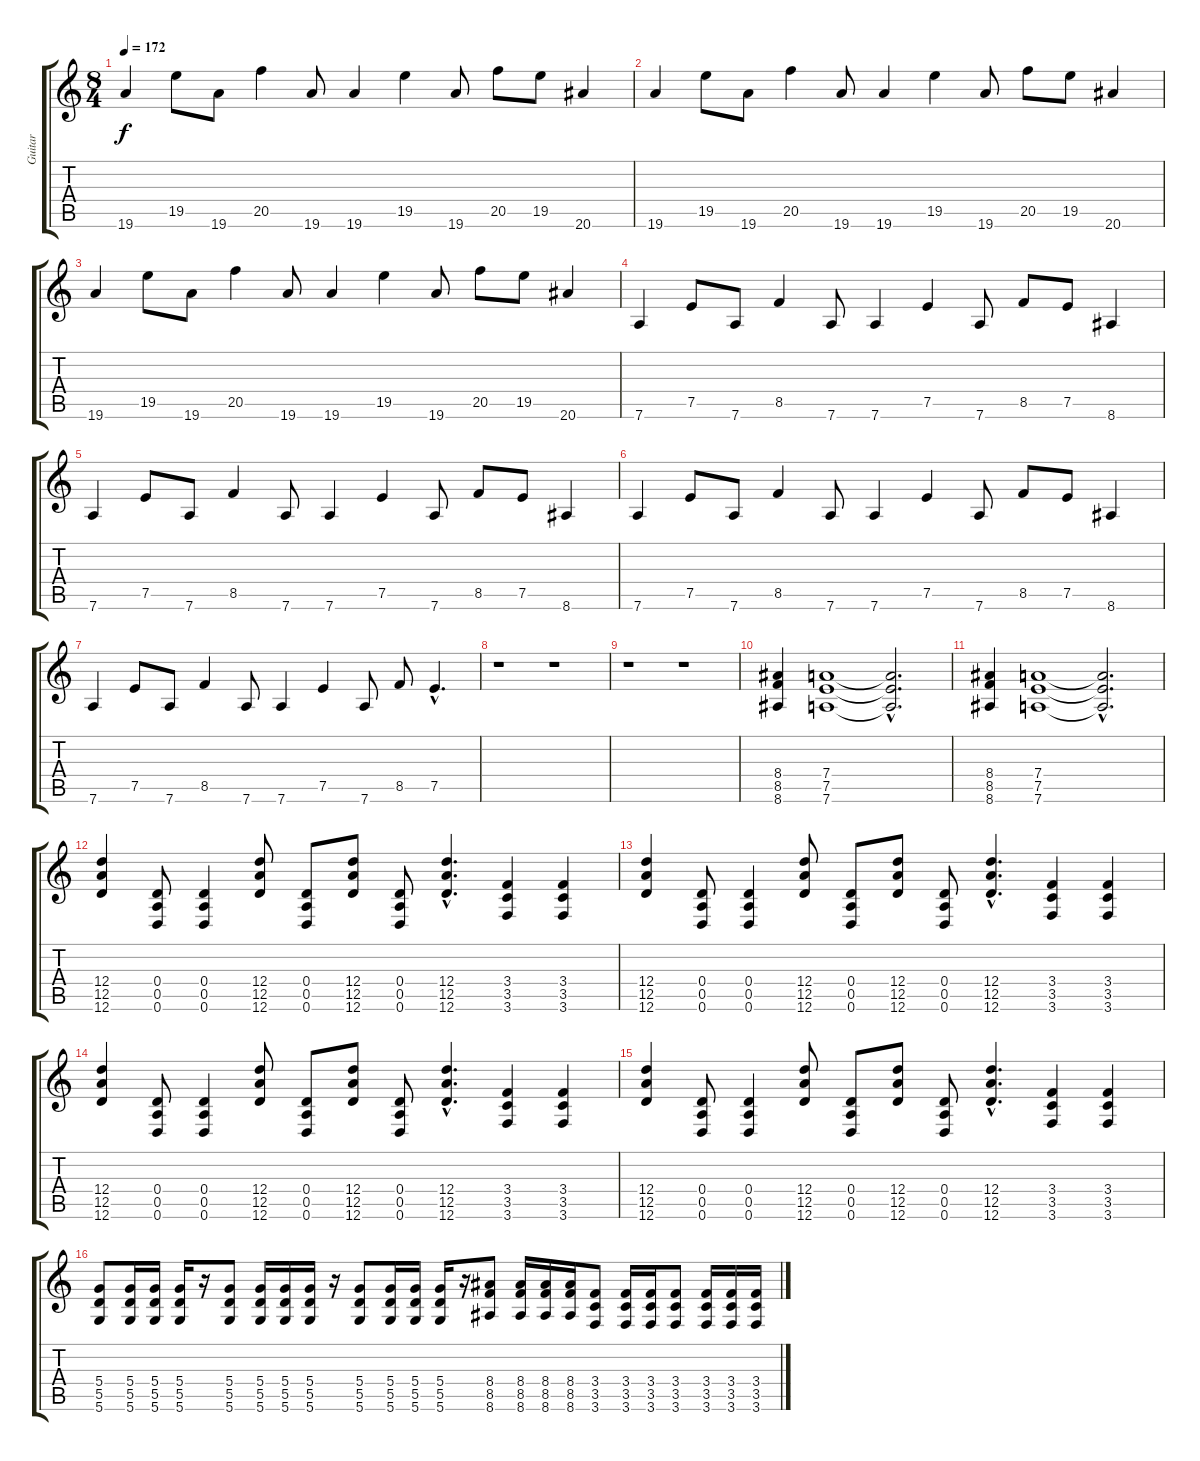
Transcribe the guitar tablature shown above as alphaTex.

\track ("Guitar" "Guitar") {instrument distortionguitar}
\staff {score tabs}
\tuning (E4 B3 G3 D3 A2 D2) {hide}
\ts (8 4)
\tempo 172
\clef g2
\ks c
19.6.4{dy f instrument distortionguitar} 19.5.8 19.6.8 20.5.4 19.6.8 19.6.4 19.5.4 19.6.8 20.5.8 19.5.8 20.6.4 |
19.6.4 19.5.8 19.6.8 20.5.4 19.6.8 19.6.4 19.5.4 19.6.8 20.5.8 19.5.8 20.6.4 |
19.6.4 19.5.8 19.6.8 20.5.4 19.6.8 19.6.4 19.5.4 19.6.8 20.5.8 19.5.8 20.6.4 |
7.6.4 7.5.8 7.6.8 8.5.4 7.6.8 7.6.4 7.5.4 7.6.8 8.5.8 7.5.8 8.6.4 |
7.6.4 7.5.8 7.6.8 8.5.4 7.6.8 7.6.4 7.5.4 7.6.8 8.5.8 7.5.8 8.6.4 |
7.6.4 7.5.8 7.6.8 8.5.4 7.6.8 7.6.4 7.5.4 7.6.8 8.5.8 7.5.8 8.6.4 |
7.6.4 7.5.8 7.6.8 8.5.4 7.6.8 7.6.4 7.5.4 7.6.8 8.5.8 7.5{hac}.4{d} |
r.1 r.1 |
r.1 r.1 |
(8.4 8.5 8.6).4 (7.4 7.5 7.6).1 (7.4{hac t} 7.5{hac t} 7.6{hac t}).2{d} |
(8.4 8.5 8.6).4 (7.4 7.5 7.6).1 (7.4{hac t} 7.5{hac t} 7.6{hac t}).2{d} |
(12.4 12.5 12.6).4 (0.4 0.5 0.6).8 (0.4 0.5 0.6).4 (12.4 12.5 12.6).8 (0.4 0.5 0.6).8 (12.4 12.5 12.6).8 (0.4 0.5 0.6).8 (12.4{hac} 12.5{hac} 12.6{hac}).4{d} (3.4 3.5 3.6).4 (3.4 3.5 3.6).4 |
(12.4 12.5 12.6).4 (0.4 0.5 0.6).8 (0.4 0.5 0.6).4 (12.4 12.5 12.6).8 (0.4 0.5 0.6).8 (12.4 12.5 12.6).8 (0.4 0.5 0.6).8 (12.4{hac} 12.5{hac} 12.6{hac}).4{d} (3.4 3.5 3.6).4 (3.4 3.5 3.6).4 |
(12.4 12.5 12.6).4 (0.4 0.5 0.6).8 (0.4 0.5 0.6).4 (12.4 12.5 12.6).8 (0.4 0.5 0.6).8 (12.4 12.5 12.6).8 (0.4 0.5 0.6).8 (12.4{hac} 12.5{hac} 12.6{hac}).4{d} (3.4 3.5 3.6).4 (3.4 3.5 3.6).4 |
(12.4 12.5 12.6).4 (0.4 0.5 0.6).8 (0.4 0.5 0.6).4 (12.4 12.5 12.6).8 (0.4 0.5 0.6).8 (12.4 12.5 12.6).8 (0.4 0.5 0.6).8 (12.4{hac} 12.5{hac} 12.6{hac}).4{d} (3.4 3.5 3.6).4 (3.4 3.5 3.6).4 |
(5.4 5.5 5.6).8 (5.4 5.5 5.6).16 (5.4 5.5 5.6).16 (5.4 5.5 5.6).16 r.16 (5.4 5.5 5.6).8 (5.4 5.5 5.6).16 (5.4 5.5 5.6).16 (5.4 5.5 5.6).16 r.16 (5.4 5.5 5.6).8 (5.4 5.5 5.6).16 (5.4 5.5 5.6).16 (5.4 5.5 5.6).16 r.16 (8.4 8.5 8.6).8 (8.4 8.5 8.6).16 (8.4 8.5 8.6).16 (8.4 8.5 8.6).16 (3.4 3.5 3.6).8 (3.4 3.5 3.6).16 (3.4 3.5 3.6).16 (3.4 3.5 3.6).8 (3.4 3.5 3.6).16 (3.4 3.5 3.6).16 (3.4 3.5 3.6).16
